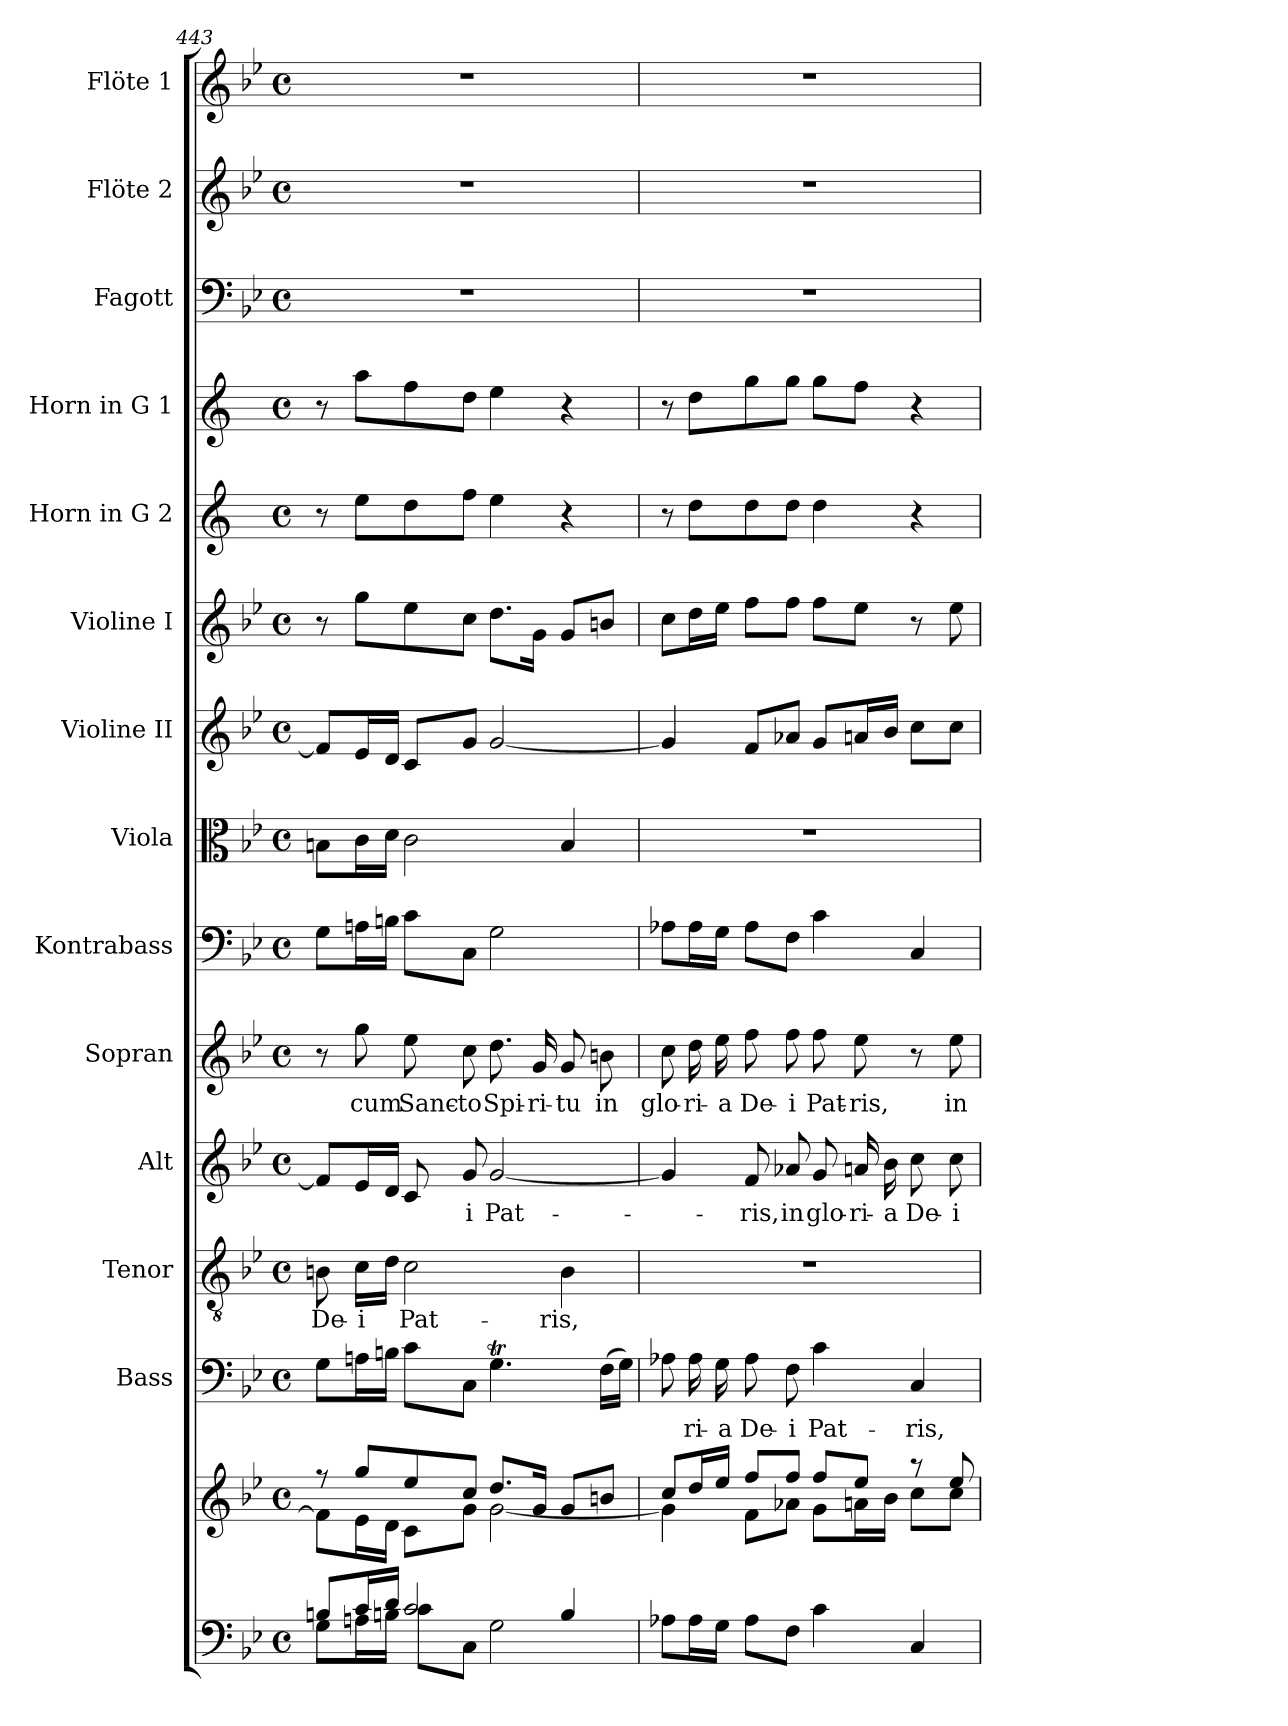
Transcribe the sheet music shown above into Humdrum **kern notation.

**kern	**kern	**kern	**text	**kern	**text	**kern	**text	**kern	**text	**kern	**kern	**kern	**kern	**kern	**kern	**kern	**kern	**kern
*part14	*part14	*part13	*part13	*part12	*part12	*part11	*part11	*part10	*part10	*part9	*part8	*part7	*part6	*part5	*part4	*part3	*part2	*part1
*staff15	*staff14	*staff13	*staff13	*staff12	*staff12	*staff11	*staff11	*staff10	*staff10	*staff9	*staff8	*staff7	*staff6	*staff5	*staff4	*staff3	*staff2	*staff1
*	*	*I"Bass	*	*I"Tenor	*	*I"Alt	*	*I"Sopran	*	*I"Kontrabass	*I"Viola	*I"Violine II	*I"Violine I	*I"Horn in G 2	*I"Horn in G 1	*I"Fagott	*I"Flöte 2	*I"Flöte 1
*	*	*I'B.	*	*I'T.	*	*I'A.	*	*I'S.	*	*I'Kb.	*I'Vla.	*I'Vl. II	*I'Vl. I	*	*	*I'Fg.	*I'Fl. 2	*I'Fl. 1
*clefF4	*clefG2	*clefF4	*	*clefGv2	*	*clefG2	*	*clefG2	*	*clefF4	*clefC3	*clefG2	*clefG2	*clefG2	*clefG2	*clefF4	*clefG2	*clefG2
*	*	*	*	*	*	*	*	*	*	*ITrd7c12	*	*	*	*ITrd1c2	*ITrd1c2	*	*	*
*k[b-e-]	*k[b-e-]	*k[b-e-]	*	*k[b-e-]	*	*k[b-e-]	*	*k[b-e-]	*	*k[b-e-]	*k[b-e-]	*k[b-e-]	*k[b-e-]	*k[b-e-]	*k[b-e-]	*k[b-e-]	*k[b-e-]	*k[b-e-]
*B-:	*B-:	*B-:	*	*B-:	*	*B-:	*	*B-:	*	*B-:	*B-:	*B-:	*B-:	*B-:	*B-:	*B-:	*B-:	*B-:
*M4/4	*M4/4	*M4/4	*	*M4/4	*	*M4/4	*	*M4/4	*	*M4/4	*M4/4	*M4/4	*M4/4	*M4/4	*M4/4	*M4/4	*M4/4	*M4/4
*met(c)	*met(c)	*met(c)	*	*met(c)	*	*met(c)	*	*met(c)	*	*met(c)	*met(c)	*met(c)	*met(c)	*met(c)	*met(c)	*met(c)	*met(c)	*met(c)
=443	=443	=443	=443	=443	=443	=443	=443	=443	=443	=443	=443	=443	=443	=443	=443	=443	=443	=443
*^	*^	*	*	*	*	*	*	*	*	*	*	*	*	*	*	*	*	*
!	!	!	!	!	!	!	!LO:LY:b	!	!	!	!	!	!	!	!	!	!	!	!	!
8Bn/L	8G\L	8rff	8f\L]	8G\L	.	8Bn\	De-	8f/L]	.	8r	.	8GG\L	8Bn\L	8f/L]	8r	8r	8r	1r	1r	1r
!	!	!	!	!	!	!	!LO:LY:b	!	!	!	!LO:LY:b	!	!	!	!	!	!	!	!	!
16c/L	16An\L	8gg/L	16e-\L	16An\L	.	16c\LL	-i	16e-/L	.	8gg\	cum	16AAn\L	16c\L	16e-/L	8gg\L	8dd\L	8gg\L	.	.	.
16d/JJ	16Bn\JJ	.	16d\JJ	16Bn\JJ	.	16d\JJ	.	16d/JJ	.	.	.	16BBn\JJ	16d\JJ	16d/JJ	.	.	.	.	.	.
!	!	!	!	!	!	!	!LO:LY:b	!	!	!	!LO:LY:b	!	!	!	!	!	!	!	!	!
2c/	8c\L	8ee-/	8c\L	8c\L	.	2c\	Pat-	8c/	.	8ee-\	Sanc-	8C\L	2c\	8c/L	8ee-\	8cc\	8ee-\	.	.	.
!	!	!	!	!	!	!	!	!	!LO:LY:b	!	!LO:LY:b	!	!	!	!	!	!	!	!	!
.	8C\J	8cc/J	8g\J	8C\J	.	.	.	8g/	-i	8cc\	-to	8CC\J	.	8g/J	8cc\J	8ee-\J	8cc\J	.	.	.
!	!	!	!	!	!	!	!	!	!LO:LY:b	!	!LO:LY:b	!	!	!	!	!	!	!	!	!
.	2G\	8.dd/L	[<2g\	4.GT\	.	.	.	[2g/	Pat-	8.dd\	Spi-	2GG\	.	[2g/	8.dd\L	4dd\	4dd\	.	.	.
!	!	!	!	!	!	!	!	!	!	!	!LO:LY:b	!	!	!	!	!	!	!	!	!
.	.	16g/Jk	.	.	.	.	.	.	.	16g/	-ri-	.	.	.	16g\Jk	.	.	.	.	.
!	!	!	!	!	!	!	!LO:LY:b	!	!	!	!LO:LY:b	!	!	!	!	!	!	!	!	!
4B/	.	8g/L	.	.	.	4B\	-ris,	.	.	8g/	-tu	.	4B/	.	8g/L	4r	4r	.	.	.
!	!	!	!	!	!	!	!	!	!	!	!LO:LY:b	!	!	!	!	!	!	!	!	!
.	.	8bn/J	.	(>16F\LL	.	.	.	.	.	8bn\	in	.	.	.	8bn/J	.	.	.	.	.
.	.	.	.	16G\JJ)	.	.	.	.	.	.	.	.	.	.	.	.	.	.	.	.
*v	*v	*	*	*	*	*	*	*	*	*	*	*	*	*	*	*	*	*	*	*
=444	=444	=444	=444	=444	=444	=444	=444	=444	=444	=444	=444	=444	=444	=444	=444	=444	=444	=444	=444
!	!	!	!	!	!	!	!	!	!	!LO:LY:b	!	!	!	!	!	!	!	!	!
8A-X\L	8cc/L	4g\]	8A-X\	.	1r	.	4g/]	.	8cc\	glo-	8AA-X\L	1r	4g/]	8cc\L	8r	8r	1r	1r	1r
!	!	!	!	!LO:LY:b	!	!	!	!	!	!LO:LY:b	!	!	!	!	!	!	!	!	!
16A-\L	16dd/L	.	16A-\	-ri-	.	.	.	.	16dd\	-ri-	16AA-\L	.	.	16dd\L	8cc\L	8cc\L	.	.	.
!	!	!	!	!LO:LY:b	!	!	!	!	!	!LO:LY:b	!	!	!	!	!	!	!	!	!
16G\JJ	16ee-/JJ	.	16G\	-a	.	.	.	.	16ee-\	-a	16GG\JJ	.	.	16ee-\JJ	.	.	.	.	.
!	!	!	!	!LO:LY:b	!	!	!	!LO:LY:b	!	!LO:LY:b	!	!	!	!	!	!	!	!	!
8A-\L	8ff/L	8f\L	8A-\	De-	.	.	8f/	-ris,	8ff\	De-	8AA-\L	.	8f/L	8ff\L	8cc\	8ff\	.	.	.
!	!	!	!	!LO:LY:b	!	!	!	!LO:LY:b	!	!LO:LY:b	!	!	!	!	!	!	!	!	!
8F\J	8ff/J	8a-X\J	8F\	-i	.	.	8a-X/	in	8ff\	-i	8FF\J	.	8a-X/J	8ff\J	8cc\J	8ff\J	.	.	.
!	!	!	!	!LO:LY:b	!	!	!	!LO:LY:b	!	!LO:LY:b	!	!	!	!	!	!	!	!	!
4c\	8ff/L	8g\L	4c\	Pat-	.	.	8g/	glo-	8ff\	Pat-	4C\	.	8g/L	8ff\L	4cc\	8ff\L	.	.	.
!	!	!	!	!	!	!	!	!LO:LY:b	!	!LO:LY:b	!	!	!	!	!	!	!	!	!
.	8ee-/J	16an\L	.	.	.	.	16an/	-ri-	8ee-\	-ris,	.	.	16an/L	8ee-\J	.	8ee-\J	.	.	.
!	!	!	!	!	!	!	!	!LO:LY:b	!	!	!	!	!	!	!	!	!	!	!
.	.	16b-\JJ	.	.	.	.	16b-\	-a	.	.	.	.	16b-/JJ	.	.	.	.	.	.
!	!	!	!	!LO:LY:b	!	!	!	!LO:LY:b	!	!	!	!	!	!	!	!	!	!	!
4C/	8rgg	8cc\L	4C/	-ris,	.	.	8cc\	De-	8r	.	4CC/	.	8cc\L	8r	4r	4r	.	.	.
!	!	!	!	!	!	!	!	!LO:LY:b	!	!LO:LY:b	!	!	!	!	!	!	!	!	!
.	8ee-/	8cc\J	.	.	.	.	8cc\	-i	8ee-\	in	.	.	8cc\J	8ee-\	.	.	.	.	.
*	*v	*v	*	*	*	*	*	*	*	*	*	*	*	*	*	*	*	*	*
=	=	=	=	=	=	=	=	=	=	=	=	=	=	=	=	=	=	=
*-	*-	*-	*-	*-	*-	*-	*-	*-	*-	*-	*-	*-	*-	*-	*-	*-	*-	*-
